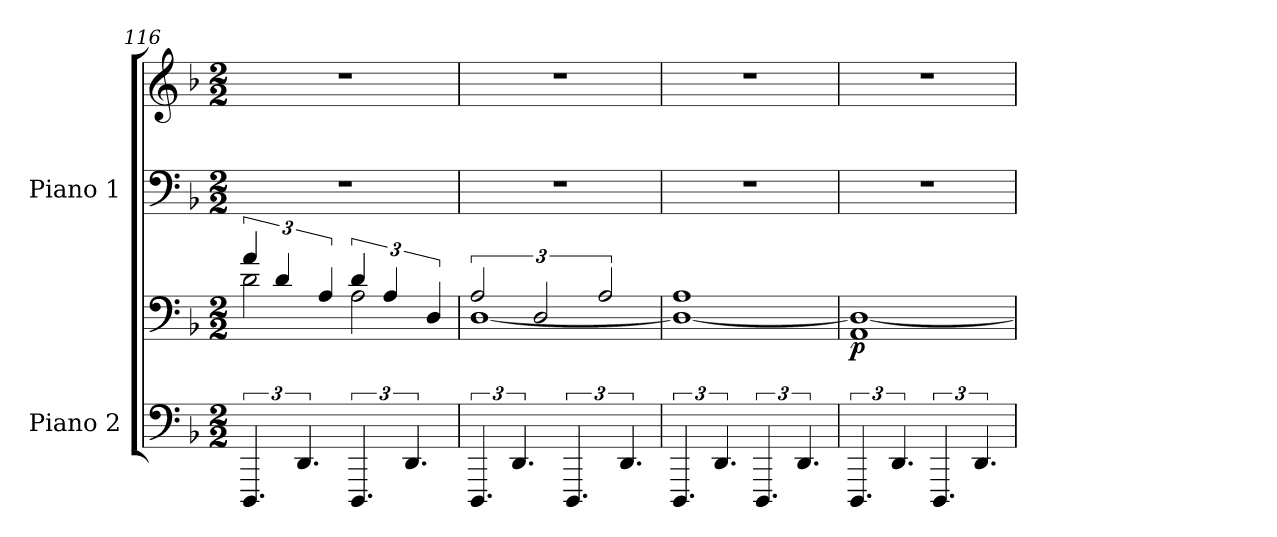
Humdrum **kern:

**kern	**kern	**dynam	**kern	**kern
*part2	*part2	*part2	*part1	*part1
*staff4	*staff3	*staff3/4	*staff2	*staff1
*I"Piano 2	*	*	*I"Piano 1	*
*I'Pno. 2	*	*	*I'Pno. 1	*
!!LO:LB:g=z
*clefF4	*clefF4	*	*clefF4	*clefG2
*k[b-]	*k[b-]	*	*k[b-]	*k[b-]
*M2/2	*M2/2	*	*M2/2	*M2/2
=116	=116	=116	=116	=116
*	*^	*	*	*
6.DDD/	6a/	2d\	.	1r	1r
.	6d/	.	.	.	.
6.DD/	.	.	.	.	.
.	6A/	.	.	.	.
6.DDD/	6d/	2A\	.	.	.
.	6A/	.	.	.	.
6.DD/	.	.	.	.	.
.	6D/	.	.	.	.
=117	=117	=117	=117	=117	=117
6.DDD/	3A/	[1D	.	1r	1r
6.DD/	.	.	.	.	.
.	3D/	.	.	.	.
6.DDD/	.	.	.	.	.
.	3A/	.	.	.	.
6.DD/	.	.	.	.	.
=118	=118	=118	=118	=118	=118
6.DDD/	1A	1D_	.	1r	1r
6.DD/	.	.	.	.	.
6.DDD/	.	.	.	.	.
6.DD/	.	.	.	.	.
=119	=119	=119	=119	=119	=119
!	!	!	!LO:DY:b	!	!
6.DDD/	1AA	1D_	p	1r	1r
6.DD/	.	.	.	.	.
6.DDD/	.	.	.	.	.
6.DD/	.	.	.	.	.
*	*v	*v	*	*	*
=	=	=	=	=
*-	*-	*-	*-	*-
